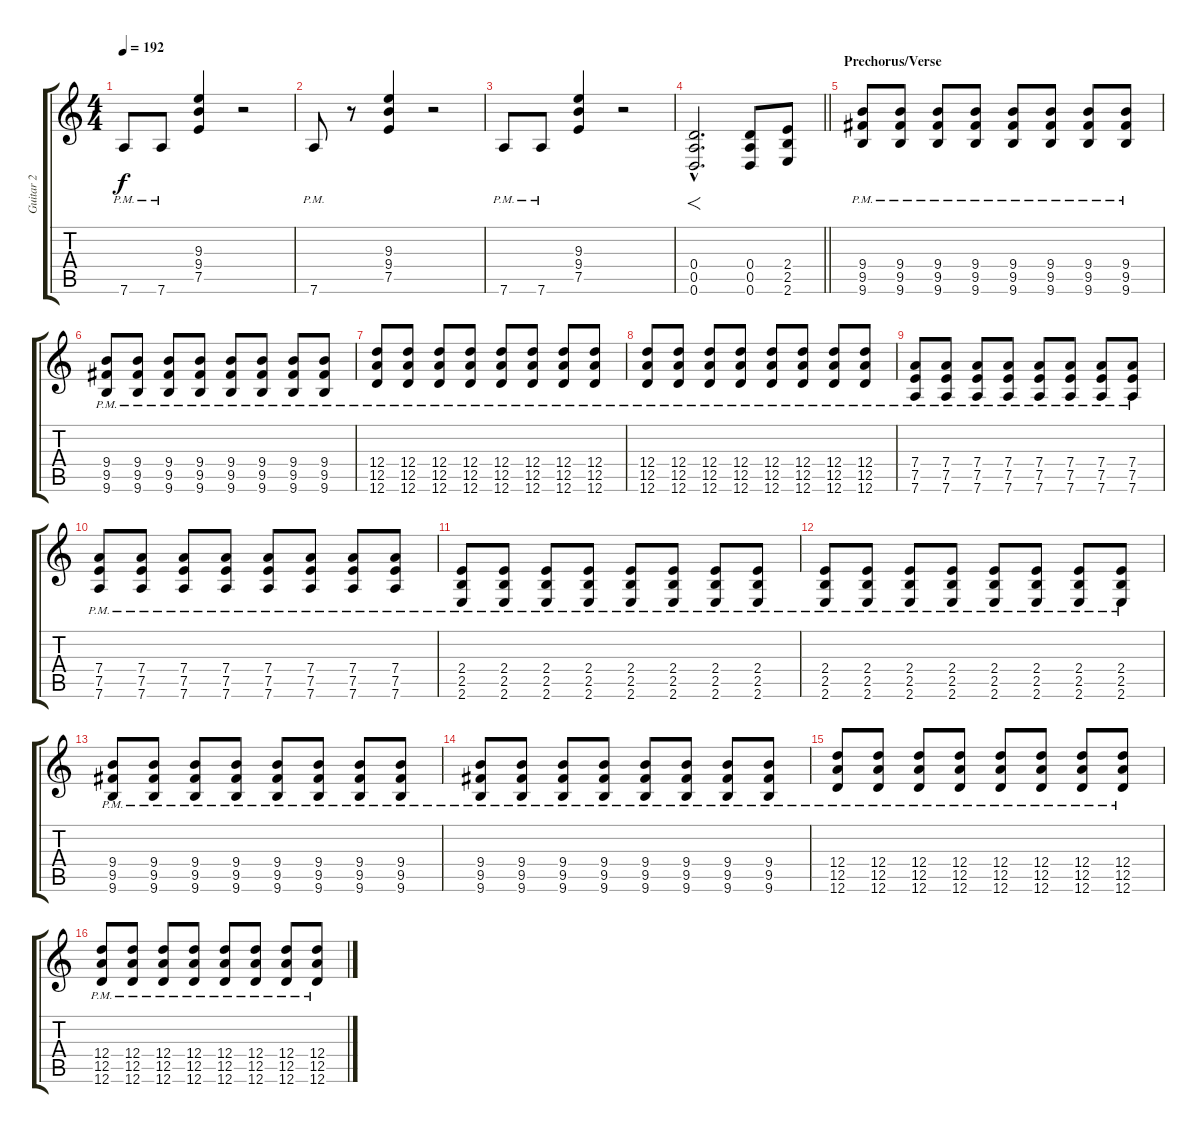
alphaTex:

\track ("Guitar 2" "Guitar 2") {instrument distortionguitar}
\staff {score tabs}
\tuning (E4 B3 G3 D3 A2 D2) {hide}
\ts (4 4)
\tempo 192
\clef g2
\ks c
7.6{pm}.8{dy f} 7.6{pm}.8 (9.3 9.4 7.5).4 r.2 |
7.6{pm}.8 r.8 (9.3 9.4 7.5).4 r.2 |
7.6{pm}.8 7.6{pm}.8 (9.3 9.4 7.5).4 r.2 |
\barLineRight lightlight
(0.4{hac} 0.5{hac} 0.6{hac}).2{f d volume 12} (0.4 0.5 0.6).8 (2.4 2.5 2.6).8 |
\section ("" "Prechorus/Verse")
(9.4{pm} 9.5{pm} 9.6{pm}).8 (9.4{pm} 9.5{pm} 9.6{pm}).8 (9.4{pm} 9.5{pm} 9.6{pm}).8 (9.4{pm} 9.5{pm} 9.6{pm}).8 (9.4{pm} 9.5{pm} 9.6{pm}).8 (9.4{pm} 9.5{pm} 9.6{pm}).8 (9.4{pm} 9.5{pm} 9.6{pm}).8 (9.4{pm} 9.5{pm} 9.6{pm}).8 |
(9.4{pm} 9.5{pm} 9.6{pm}).8 (9.4{pm} 9.5{pm} 9.6{pm}).8 (9.4{pm} 9.5{pm} 9.6{pm}).8 (9.4{pm} 9.5{pm} 9.6{pm}).8 (9.4{pm} 9.5{pm} 9.6{pm}).8 (9.4{pm} 9.5{pm} 9.6{pm}).8 (9.4{pm} 9.5{pm} 9.6{pm}).8 (9.4{pm} 9.5{pm} 9.6{pm}).8 |
(12.4{pm} 12.5{pm} 12.6{pm}).8 (12.4{pm} 12.5{pm} 12.6{pm}).8 (12.4{pm} 12.5{pm} 12.6{pm}).8 (12.4{pm} 12.5{pm} 12.6{pm}).8 (12.4{pm} 12.5{pm} 12.6{pm}).8 (12.4{pm} 12.5{pm} 12.6{pm}).8 (12.4{pm} 12.5{pm} 12.6{pm}).8 (12.4{pm} 12.5{pm} 12.6{pm}).8 |
(12.4{pm} 12.5{pm} 12.6{pm}).8 (12.4{pm} 12.5{pm} 12.6{pm}).8 (12.4{pm} 12.5{pm} 12.6{pm}).8 (12.4{pm} 12.5{pm} 12.6{pm}).8 (12.4{pm} 12.5{pm} 12.6{pm}).8 (12.4{pm} 12.5{pm} 12.6{pm}).8 (12.4{pm} 12.5{pm} 12.6{pm}).8 (12.4{pm} 12.5{pm} 12.6{pm}).8 |
(7.4{pm} 7.5{pm} 7.6{pm}).8 (7.4{pm} 7.5{pm} 7.6{pm}).8 (7.4{pm} 7.5{pm} 7.6{pm}).8 (7.4{pm} 7.5{pm} 7.6{pm}).8 (7.4{pm} 7.5{pm} 7.6{pm}).8 (7.4{pm} 7.5{pm} 7.6{pm}).8 (7.4{pm} 7.5{pm} 7.6{pm}).8 (7.4{pm} 7.5{pm} 7.6{pm}).8 |
(7.4{pm} 7.5{pm} 7.6{pm}).8 (7.4{pm} 7.5{pm} 7.6{pm}).8 (7.4{pm} 7.5{pm} 7.6{pm}).8 (7.4{pm} 7.5{pm} 7.6{pm}).8 (7.4{pm} 7.5{pm} 7.6{pm}).8 (7.4{pm} 7.5{pm} 7.6{pm}).8 (7.4{pm} 7.5{pm} 7.6{pm}).8 (7.4{pm} 7.5{pm} 7.6{pm}).8 |
(2.4{pm} 2.5{pm} 2.6{pm}).8 (2.4{pm} 2.5{pm} 2.6{pm}).8 (2.4{pm} 2.5{pm} 2.6{pm}).8 (2.4{pm} 2.5{pm} 2.6{pm}).8 (2.4{pm} 2.5{pm} 2.6{pm}).8 (2.4{pm} 2.5{pm} 2.6{pm}).8 (2.4{pm} 2.5{pm} 2.6{pm}).8 (2.4{pm} 2.5{pm} 2.6{pm}).8 |
(2.4{pm} 2.5{pm} 2.6{pm}).8 (2.4{pm} 2.5{pm} 2.6{pm}).8 (2.4{pm} 2.5{pm} 2.6{pm}).8 (2.4{pm} 2.5{pm} 2.6{pm}).8 (2.4{pm} 2.5{pm} 2.6{pm}).8 (2.4{pm} 2.5{pm} 2.6{pm}).8 (2.4{pm} 2.5{pm} 2.6{pm}).8 (2.4{pm} 2.5{pm} 2.6{pm}).8 |
(9.4{pm} 9.5{pm} 9.6{pm}).8 (9.4{pm} 9.5{pm} 9.6{pm}).8 (9.4{pm} 9.5{pm} 9.6{pm}).8 (9.4{pm} 9.5{pm} 9.6{pm}).8 (9.4{pm} 9.5{pm} 9.6{pm}).8 (9.4{pm} 9.5{pm} 9.6{pm}).8 (9.4{pm} 9.5{pm} 9.6{pm}).8 (9.4{pm} 9.5{pm} 9.6{pm}).8 |
(9.4{pm} 9.5{pm} 9.6{pm}).8 (9.4{pm} 9.5{pm} 9.6{pm}).8 (9.4{pm} 9.5{pm} 9.6{pm}).8 (9.4{pm} 9.5{pm} 9.6{pm}).8 (9.4{pm} 9.5{pm} 9.6{pm}).8 (9.4{pm} 9.5{pm} 9.6{pm}).8 (9.4{pm} 9.5{pm} 9.6{pm}).8 (9.4{pm} 9.5{pm} 9.6{pm}).8 |
(12.4{pm} 12.5{pm} 12.6{pm}).8 (12.4{pm} 12.5{pm} 12.6{pm}).8 (12.4{pm} 12.5{pm} 12.6{pm}).8 (12.4{pm} 12.5{pm} 12.6{pm}).8 (12.4{pm} 12.5{pm} 12.6{pm}).8 (12.4{pm} 12.5{pm} 12.6{pm}).8 (12.4{pm} 12.5{pm} 12.6{pm}).8 (12.4{pm} 12.5{pm} 12.6{pm}).8 |
(12.4{pm} 12.5{pm} 12.6{pm}).8 (12.4{pm} 12.5{pm} 12.6{pm}).8 (12.4{pm} 12.5{pm} 12.6{pm}).8 (12.4{pm} 12.5{pm} 12.6{pm}).8 (12.4{pm} 12.5{pm} 12.6{pm}).8 (12.4{pm} 12.5{pm} 12.6{pm}).8 (12.4{pm} 12.5{pm} 12.6{pm}).8 (12.4{pm} 12.5{pm} 12.6{pm}).8
